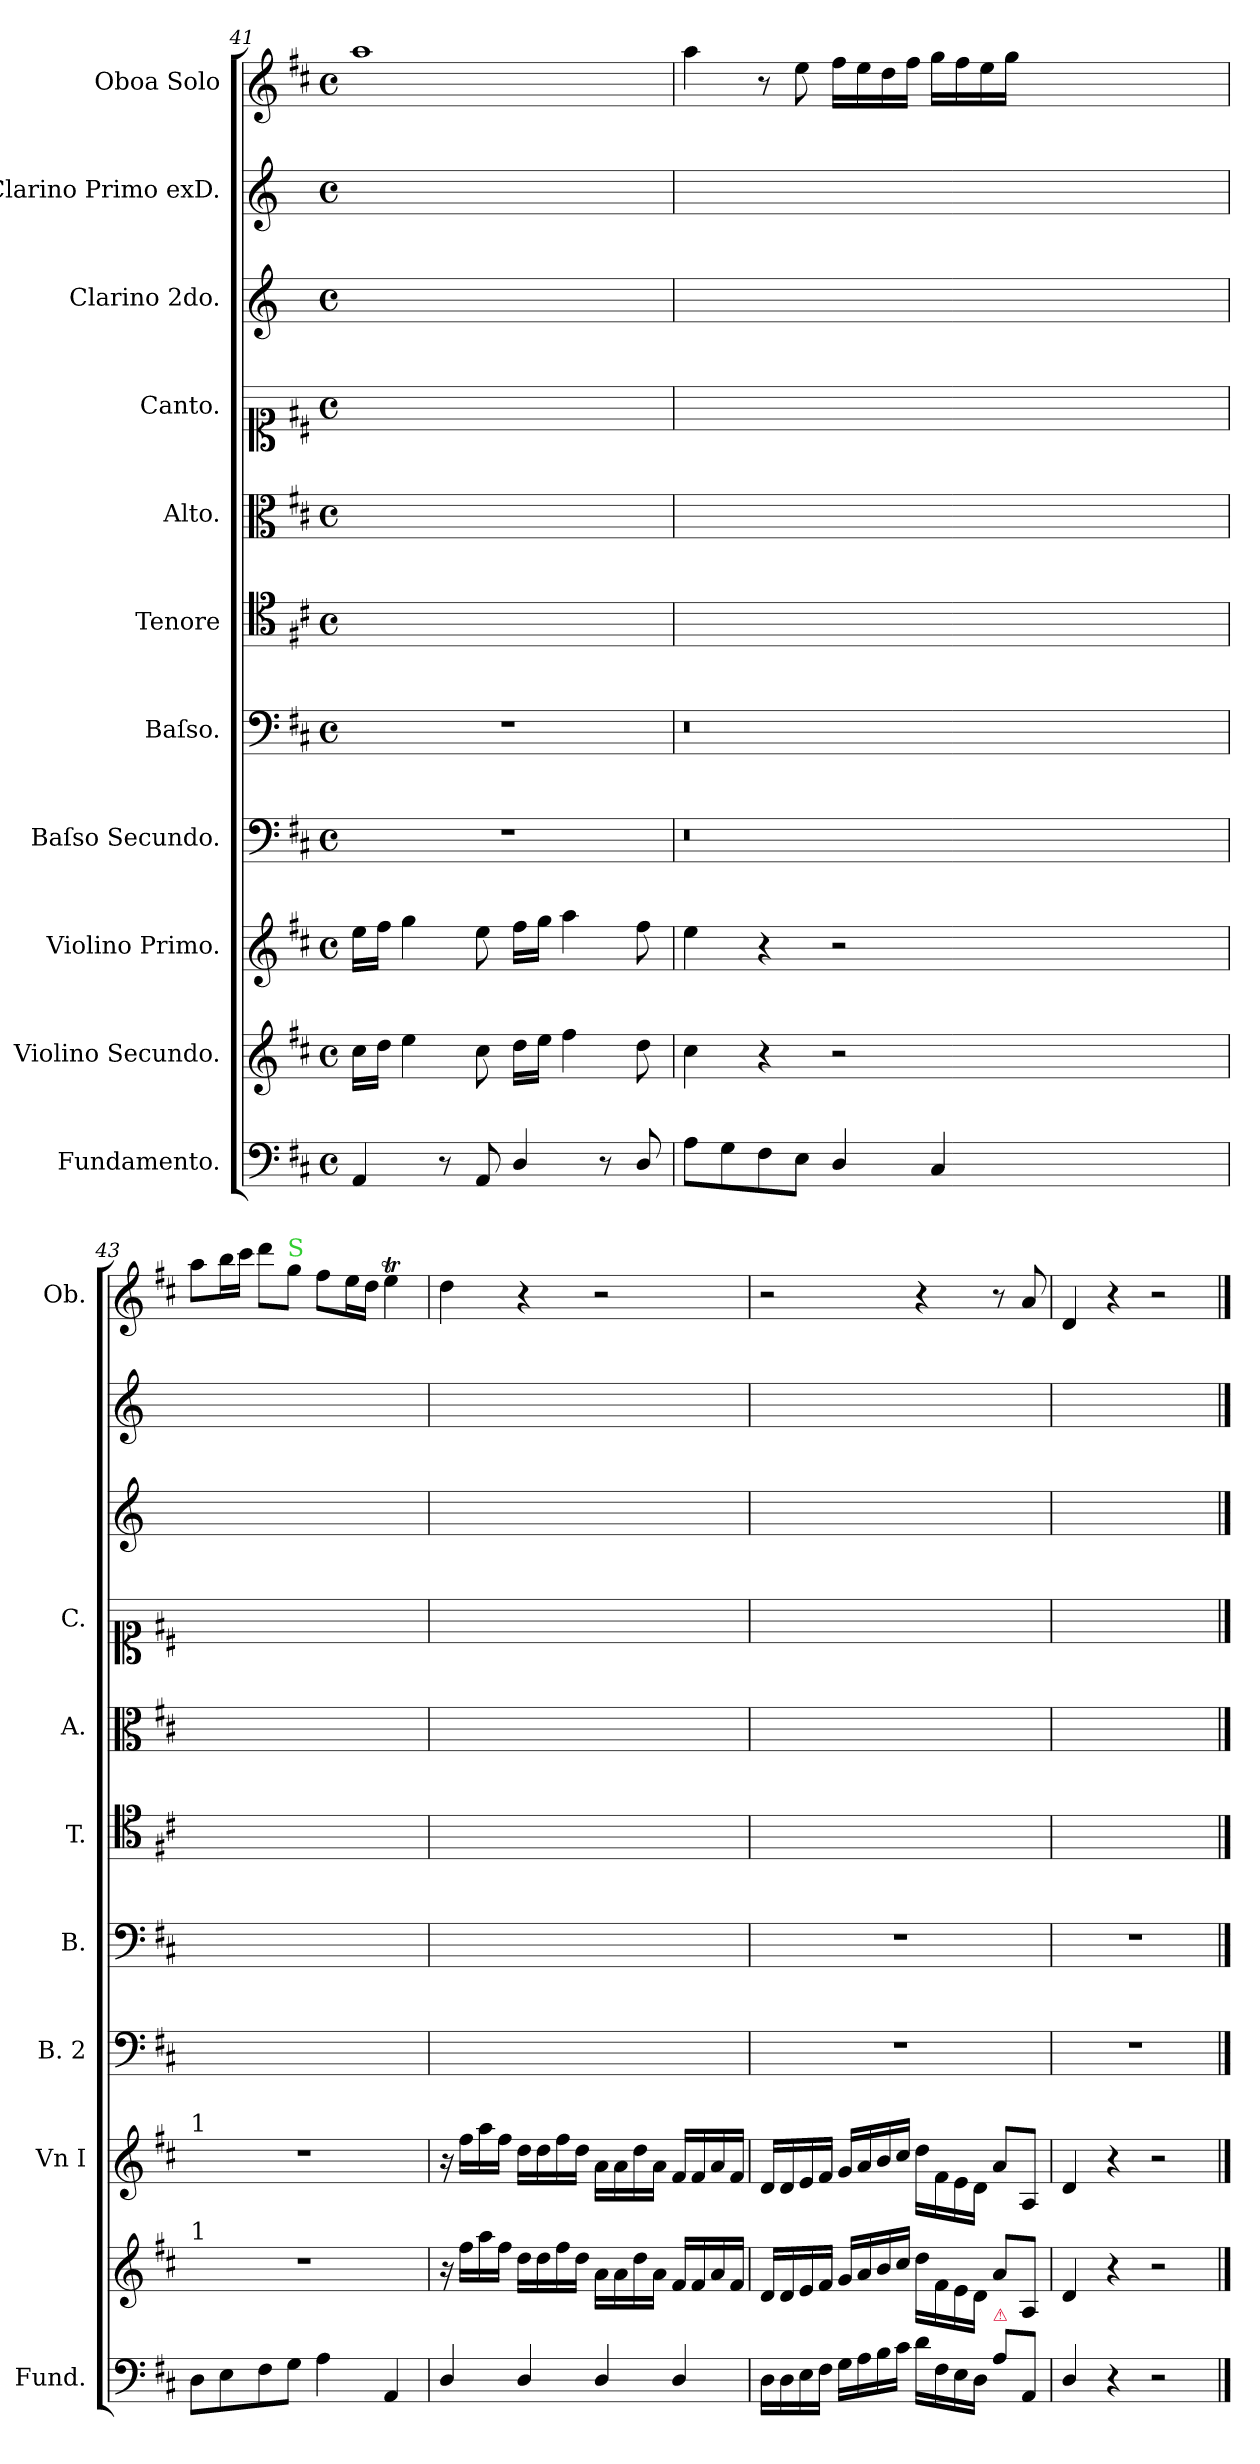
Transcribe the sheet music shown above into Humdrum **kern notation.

**kern	**kern	**kern	**kern	**kern	**kern	**kern	**kern	**kern	**kern	**kern
*part11	*part10	*part9	*part8	*part7	*part6	*part5	*part4	*part3	*part2	*part1
*staff11	*staff10	*staff9	*staff8	*staff7	*staff6	*staff5	*staff4	*staff3	*staff2	*staff1
*I"Fundamento.	*I"Violino Secundo.	*I"Violino Primo.	*I"Baſso Secundo.	*I"Baſso.	*I"Tenore	*I"Alto.	*I"Canto.	*I"Clarino 2do.	*I"Clarino Primo exD.	*I"Oboa Solo
*I'Fund.	*	*I'Vn I	*I'B. 2	*I'B.	*I'T.	*I'A.	*I'C.	*	*	*I'Ob.
*clefF4	*clefG2	*clefG2	*clefF4	*clefF4	*clefC4	*clefC3	*clefC1	*clefG2	*clefG2	*clefG2
*	*	*	*	*	*	*	*	*ITrd-1c-2	*ITrd-1c-2	*
*k[f#c#]	*k[f#c#]	*k[f#c#]	*k[f#c#]	*k[f#c#]	*k[f#c#]	*k[f#c#]	*k[f#c#]	*k[f#c#]	*k[f#c#]	*k[f#c#]
*D:	*D:	*D:	*D:	*D:	*D:	*D:	*D:	*	*	*D:
*M4/4	*M4/4	*M4/4	*M4/4	*M4/4	*M4/4	*M4/4	*M4/4	*M4/4	*M4/4	*M4/4
*met(c)	*met(c)	*met(c)	*met(c)	*met(c)	*met(c)	*met(c)	*met(c)	*met(c)	*met(c)	*met(c)
=41	=41	=41	=41	=41	=41	=41	=41	=41	=41	=41
4AA/	16cc#\LL	16ee\LL	1r	1r	1ryy	1ryy	1ryy	1ryy	1ryy	1aa\
.	16dd\JJ	16ff#\JJ	.	.	.	.	.	.	.	.
.	4ee\	4gg\	.	.	.	.	.	.	.	.
8r	.	.	.	.	.	.	.	.	.	.
8AA/	8cc#\	8ee\	.	.	.	.	.	.	.	.
4D/	16dd\LL	16ff#\LL	.	.	.	.	.	.	.	.
.	16ee\JJ	16gg\JJ	.	.	.	.	.	.	.	.
.	4ff#\	4aa\	.	.	.	.	.	.	.	.
8r	.	.	.	.	.	.	.	.	.	.
8D/	8dd\	8ff#\	.	.	.	.	.	.	.	.
=42	=42	=42	=42	=42	=42	=42	=42	=42	=42	=42
8A\L	4cc#\	4ee\	0.r	0.r	1ryy	1ryy	1ryy	1ryy	1ryy	4aa\
8G\	.	.	.	.	.	.	.	.	.	.
8F#\	4r	4r	.	.	.	.	.	.	.	8r
8E\J	.	.	.	.	.	.	.	.	.	8ee\
4D/	2r	2r	.	.	.	.	.	.	.	16ff#\LL
.	.	.	.	.	.	.	.	.	.	16ee\
.	.	.	.	.	.	.	.	.	.	16dd\
.	.	.	.	.	.	.	.	.	.	16ff#\JJ
4C#/	.	.	.	.	.	.	.	.	.	16gg\LL
.	.	.	.	.	.	.	.	.	.	16ff#\
.	.	.	.	.	.	.	.	.	.	16ee\
.	.	.	.	.	.	.	.	.	.	16gg\JJ
0ryy	0ryy	0ryy	.	.	0ryy	0ryy	0ryy	0ryy	0ryy	0ryy
=43	=43	=43	=43	=43	=43	=43	=43	=43	=43	=43
!	!	!LO:TX:a:t=1	!	!	!	!	!	!	!	!
!	!LO:TX:a:t=1	!	!	!	!	!	!	!	!	!
8D\L	1r	1r	1ryy	1ryy	1ryy	1ryy	1ryy	1ryy	1ryy	8aa\L
8E\	.	.	.	.	.	.	.	.	.	16bb\L
.	.	.	.	.	.	.	.	.	.	16ccc#\JJ
8F#\	.	.	.	.	.	.	.	.	.	8ddd\L
!	!	!	!	!	!	!	!	!	!	!LO:TX:a:color=limegreen:t=S
8G\J	.	.	.	.	.	.	.	.	.	8gg\J
4A\	.	.	.	.	.	.	.	.	.	8ff#\L
.	.	.	.	.	.	.	.	.	.	16ee\L
.	.	.	.	.	.	.	.	.	.	16dd\JJ
4AA/	.	.	.	.	.	.	.	.	.	4eeT\
=44	=44	=44	=44	=44	=44	=44	=44	=44	=44	=44
4D/	16r	16r	1ryy	1ryy	1ryy	1ryy	1ryy	1ryy	1ryy	4dd\
.	16ff#\LL	16ff#\LL	.	.	.	.	.	.	.	.
.	16aa\	16aa\	.	.	.	.	.	.	.	.
.	16ff#\JJ	16ff#\JJ	.	.	.	.	.	.	.	.
4D/	16dd\LL	16dd\LL	.	.	.	.	.	.	.	4r
.	16dd\	16dd\	.	.	.	.	.	.	.	.
.	16ff#\	16ff#\	.	.	.	.	.	.	.	.
.	16dd\JJ	16dd\JJ	.	.	.	.	.	.	.	.
4D/	16a\LL	16a\LL	.	.	.	.	.	.	.	2r
.	16a\	16a\	.	.	.	.	.	.	.	.
.	16dd\	16dd\	.	.	.	.	.	.	.	.
.	16a\JJ	16a\JJ	.	.	.	.	.	.	.	.
4D/	16f#/LL	16f#/LL	.	.	.	.	.	.	.	.
.	16f#/	16f#/	.	.	.	.	.	.	.	.
.	16a/	16a/	.	.	.	.	.	.	.	.
.	16f#/JJ	16f#/JJ	.	.	.	.	.	.	.	.
=45	=45	=45	=45	=45	=45	=45	=45	=45	=45	=45
16D\LL	16d/LL	16d/LL	1r	1r	1ryy	1ryy	1ryy	1ryy	1ryy	2r
16D\	16d/	16d/	.	.	.	.	.	.	.	.
16E\	16e/	16e/	.	.	.	.	.	.	.	.
16F#\JJ	16f#/JJ	16f#/JJ	.	.	.	.	.	.	.	.
16G\LL	16g/LL	16g/LL	.	.	.	.	.	.	.	.
16A\	16a/	16a/	.	.	.	.	.	.	.	.
16B\	16b/	16b/	.	.	.	.	.	.	.	.
16c#\JJ	16cc#/JJ	16cc#/JJ	.	.	.	.	.	.	.	.
16d\LL	16dd\LL	16dd\LL	.	.	.	.	.	.	.	4r
16F#\	16f#\	16f#\	.	.	.	.	.	.	.	.
16E\	16e\	16e\	.	.	.	.	.	.	.	.
16D\JJ	16d\JJ	16d\JJ	.	.	.	.	.	.	.	.
!LO:TX:a:color=crimson:t=⚠	!	!	!	!	!	!	!	!	!	!
8A\L	8a/L	8a/L	.	.	.	.	.	.	.	8r
8AA/J	8A/J	8A/J	.	.	.	.	.	.	.	8a/
=46	=46	=46	=46	=46	=46	=46	=46	=46	=46	=46
4D/	4d/	4d/	1r	1r	1ryy	1ryy	1ryy	1ryy	1ryy	4d/
4r	4r	4r	.	.	.	.	.	.	.	4r
2r	2r	2r	.	.	.	.	.	.	.	2r
==	==	==	==	==	==	==	==	==	==	==
*-	*-	*-	*-	*-	*-	*-	*-	*-	*-	*-
